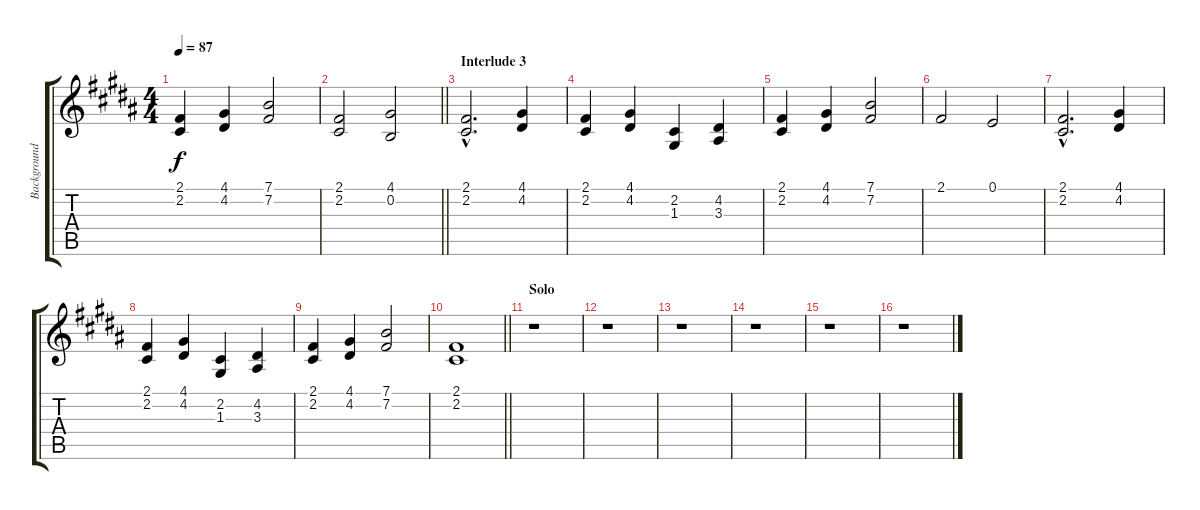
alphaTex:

\track ("Background Chorus" "Background") {instrument choiraahs}
\staff {score tabs}
\tuning (E4 B3 G3 D3 A2 E2) {hide}
\ts (4 4)
\tempo 87
\clef g2
\ks b
(2.1 2.2).4{dy f} (4.1 4.2).4 (7.1 7.2).2 |
\barLineRight lightlight
(2.1 2.2).2 (4.1 0.2).2 |
\section ("" "Interlude 3")
(2.1{hac} 2.2{hac}).2{d} (4.1 4.2).4 |
(2.1 2.2).4 (4.1 4.2).4 (2.2 1.3).4 (4.2 3.3).4 |
(2.1 2.2).4 (4.1 4.2).4 (7.1 7.2).2 |
2.1.2 0.1.2 |
(2.1{hac} 2.2{hac}).2{d} (4.1 4.2).4 |
(2.1 2.2).4 (4.1 4.2).4 (2.2 1.3).4 (4.2 3.3).4 |
(2.1 2.2).4 (4.1 4.2).4 (7.1 7.2).2 |
\barLineRight lightlight
(2.1 2.2).1 |
\section ("" "Solo")
r.1 |
r.1 |
r.1 |
r.1 |
r.1 |
r.1
